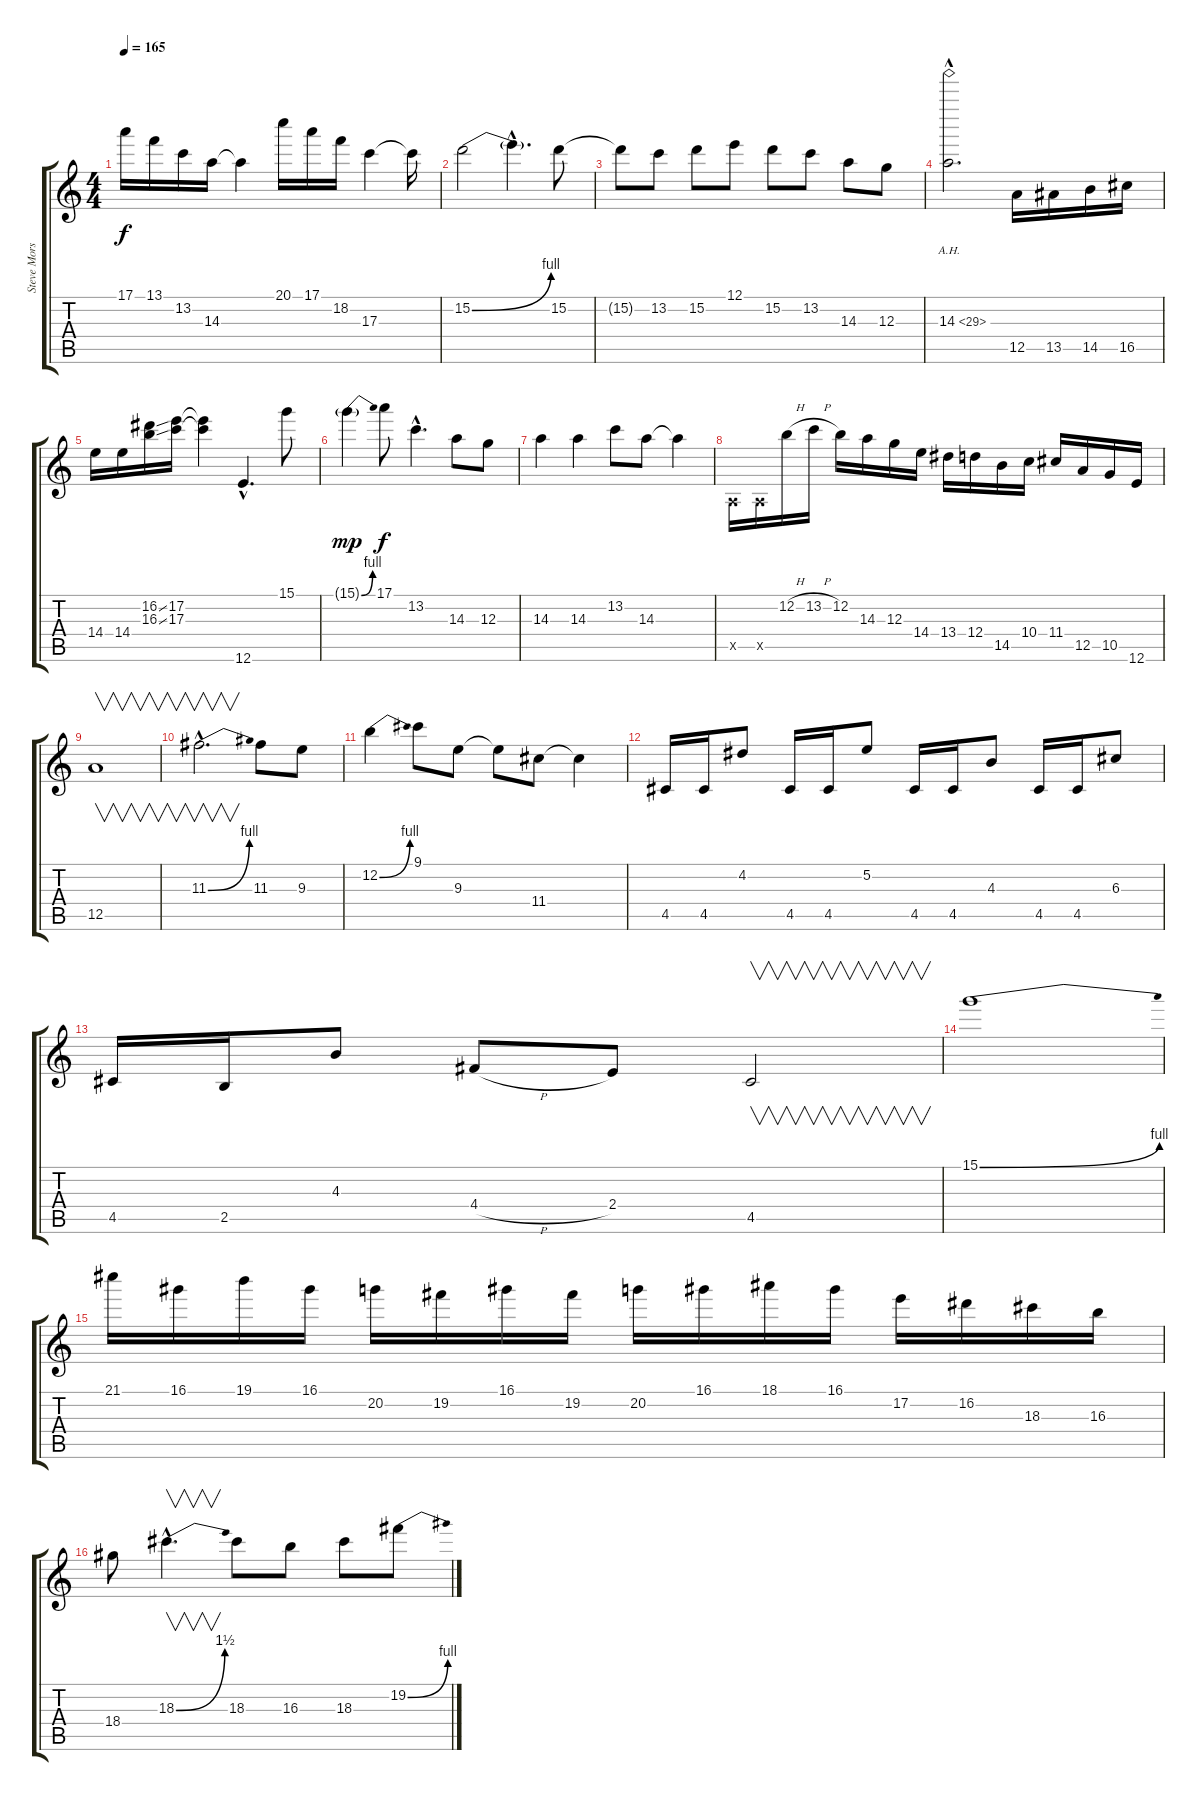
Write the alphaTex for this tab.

\track ("Steve Morse" "Steve Mors") {instrument overdrivenguitar}
\staff {score tabs}
\tuning (E4 B3 G3 D3 A2 E2) {hide}
\ts (4 4)
\tempo 165
\clef g2
\ks c
17.1.16{dy f} 13.1.16 13.2.16 14.3.16 14.3{t}.4 20.1.16 17.1.16 18.2.16 17.3.4 17.3{t}.16 |
15.2{be (bend 0 0 60 4)}.2{volume 16} 15.2{hac t}.4{d} 15.2.8 |
15.2{t}.8 13.2.8 15.2.8 12.1.8 15.2.8 13.2.8 14.3.8 12.3.8 |
14.3{ah 15 hac}.2{d} 12.5.16 13.5.16 14.5.16 16.5.16 |
14.4.16 14.4.16 (16.2{ss} 16.3{ss}).16 (17.2 17.3).16 (17.2{t} 17.3{t}).4 12.6{hac}.4{d} 15.1.8 |
15.1{be (bend 0 0 60 4) g}.4{dy mp} 17.1.8{dy f} 13.2{hac}.4{d} 14.3.8 12.3.8 |
14.3.4 14.3.4 13.2.8 14.3.8 14.3{t}.4 |
0.5{x}.16 0.5{x}.16 12.2{h}.16 13.2{h}.16 12.2.16 14.3.16 12.3.16 14.4.16 13.4.16 12.4.16 14.5.16 10.4.16 11.4.16 12.5.16 10.5.16 12.6.16 |
12.5.1{v} |
11.3{be (bend 0 0 60 4) hac}.2{v d} 11.3.8 9.3.8 |
12.2{be (bend 0 0 60 4)}.4 9.1.8 9.3.8 9.3{t}.8 11.4.8 11.4{t}.4 |
4.5.16 4.5.16 4.2.8 4.5.16 4.5.16 5.2.8 4.5.16 4.5.16 4.3.8 4.5.16 4.5.16 6.3.8 |
4.5.16 2.5.16 4.3.8 4.4{h}.8 2.4.8 4.5.2{v} |
15.1{be (bend 0 0 60 4)}.1 |
21.1.16 16.1.16 19.1.16 16.1.16 20.2.16 19.2.16 16.1.16 19.2.16 20.2.16 16.1.16 18.1.16 16.1.16 17.2.16 16.2.16 18.3.16 16.3.16 |
18.4.8 18.3{be (bend 0 0 60 6) hac}.4{v d} 18.3.8 16.3.8 18.3.8 19.2{be (bend 0 0 60 4)}.8
